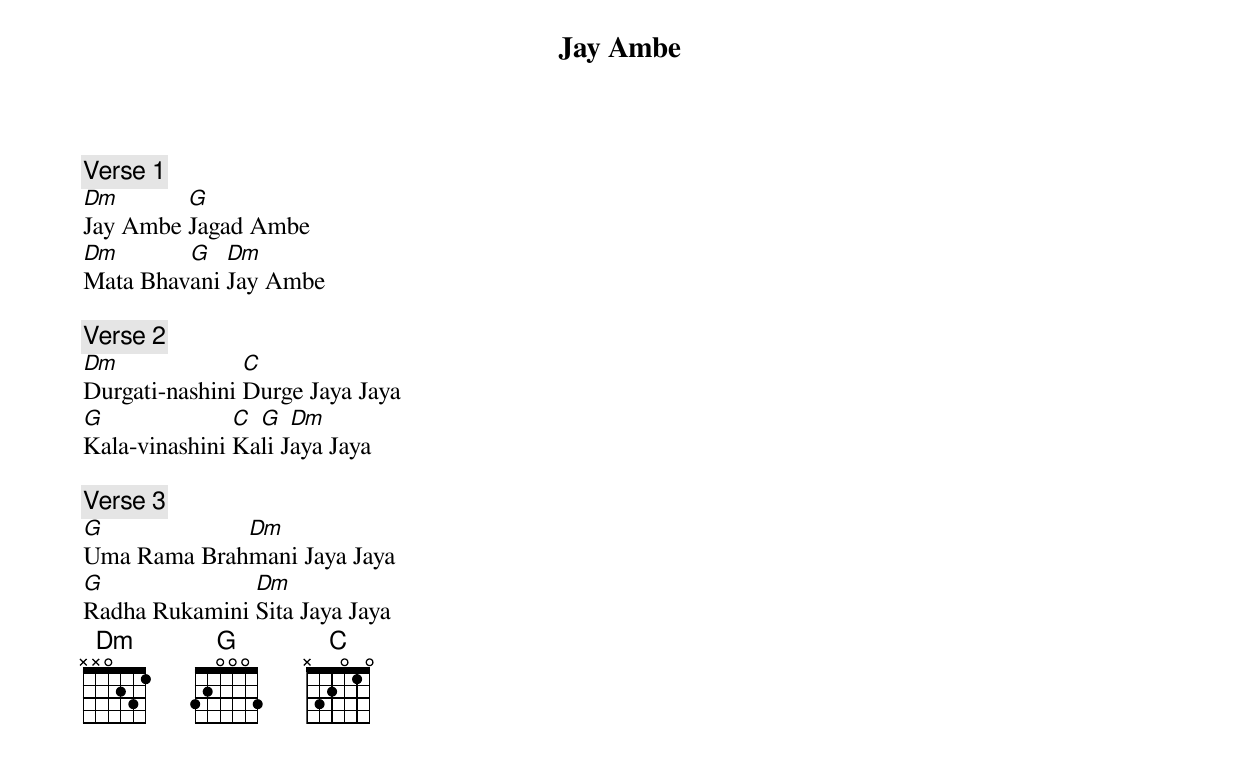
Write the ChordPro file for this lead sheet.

{title: Jay Ambe}

{c: Verse 1}
[Dm]Jay Ambe [G]Jagad Ambe
[Dm]Mata Bhav[G]ani [Dm]Jay Ambe

{c: Verse 2}
[Dm]Durgati-nashini [C]Durge Jaya Jaya
[G]Kala-vinashini [C]Ka[G]li J[Dm]aya Jaya

{c: Verse 3}
[G]Uma Rama Brah[Dm]mani Jaya Jaya
[G]Radha Rukamini [Dm]Sita Jaya Jaya
